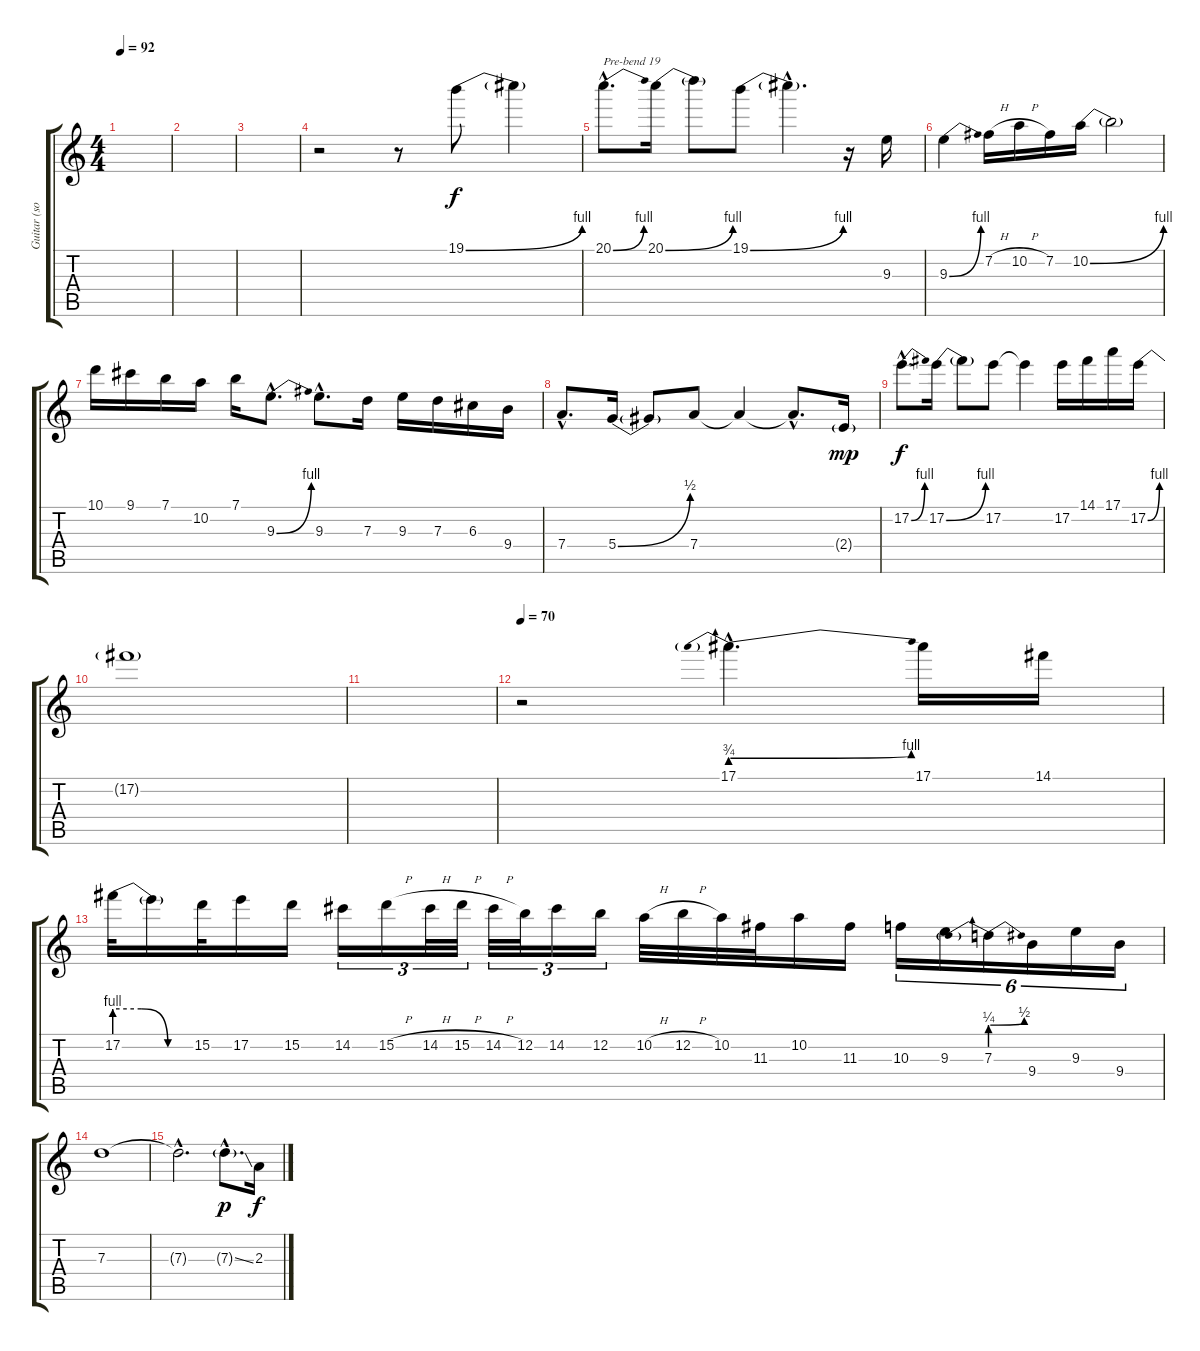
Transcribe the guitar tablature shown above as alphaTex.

\track ("Guitar (solo)" "Guitar (so") {instrument overdrivenguitar}
\staff {score tabs}
\tuning (E4 B3 G3 D3 A2 E2) {hide}
\ts (4 4)
\tempo 92
\clef g2
\ks c
|
|
|
r.2 r.8 19.1{be (bend 0 0 60 4)}.8 19.1{t}.4 |
20.1{be (bend 0 0 60 4) hac}.8{d txt "Pre-bend 19"} 20.1{be (bend 0 0 60 4)}.16 20.1{t}.8 19.1{be (bend 0 0 60 4)}.8 19.1{hac t}.4{d} r.16 9.3.16 |
9.3{be (bend 0 0 60 4)}.4 7.2{h}.16 10.2{h}.16 7.2.16 10.2{be (bend 0 0 60 4)}.16 10.2{t}.2 |
10.1.16 9.1.16 7.1.16 10.2.16 7.1.16 9.3{be (bend 0 0 60 4) hac}.8{d} 9.3{hac}.8{d} 7.3.16 9.3.16 7.3.16 6.3.16 9.4.16 |
7.4{hac}.8{d} 5.4{be (bend 0 0 60 2)}.16 5.4{t}.8 7.4.8 7.4{t}.4 7.4{hac t}.8{d} 2.4{g}.16{dy mp} |
17.2{be (bend 0 0 60 4) hac}.8{d dy f} 17.2{be (bend 0 0 60 4)}.16 17.2{t}.8 17.2.8 17.2{t}.4 17.2.16 14.1.16 17.1.16 17.2{be (bend 0 0 60 4)}.16 |
17.2{t}.1 |
|
\tempo 70
r.2 17.1{be (prebendbend 0 3 60 4) hac}.4{d} 17.1.16 14.1.16 |
17.2{be (custom 0 4 20 4 40 0 60 0)}.32 17.2{t}.16 15.2.32 17.2.16 15.2.16 14.2.16{tu (3 2)} 15.2{h}.16{tu (3 2)} 14.2{h}.32{tu (3 2)} 15.2{h}.32{tu (3 2)} 14.2{h}.32{tu (3 2)} 12.2.32{tu (3 2)} 14.2.16{tu (3 2)} 12.2.16{tu (3 2)} 10.2{h}.32 12.2{h}.32 10.2.32 11.3.32 10.2.16 11.3.16 10.3.16{tu (6 4)} 9.3.16{tu (6 4)} 7.3{be (prebendbend 0 1 60 2)}.16{tu (6 4)} 9.4.16{tu (6 4)} 9.3.16{tu (6 4)} 9.4.16{tu (6 4)} |
7.3.1 |
7.3{hac t}.2{d} 7.3{ss g hac}.8{d dy p} 2.3.16{dy f}
